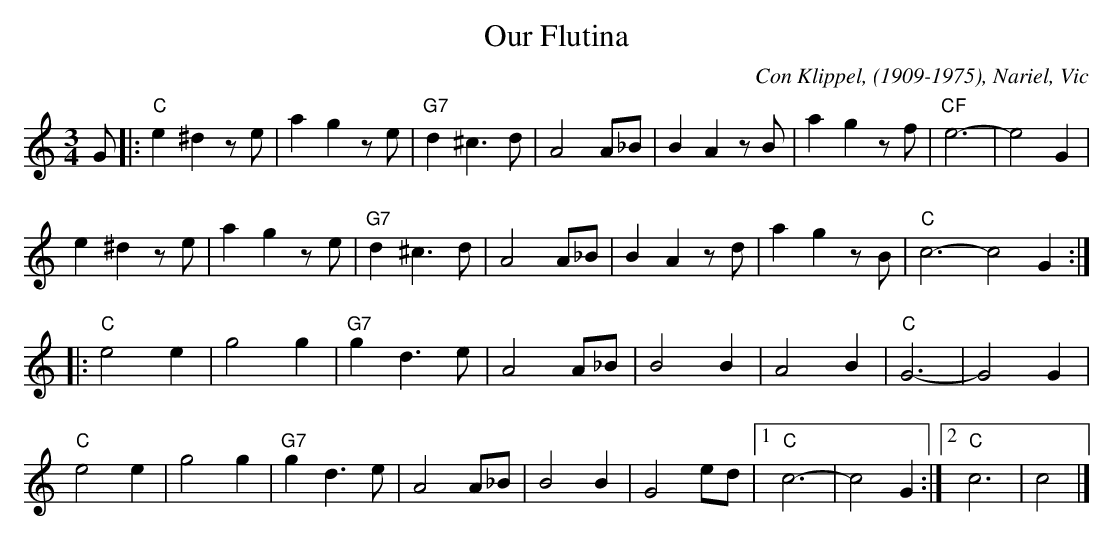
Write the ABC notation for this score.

X:1
T:Our Flutina
C:Con Klippel, (1909-1975), Nariel, Vic
M:3/4
L:1/8
K:C
G|:"C"e2^d2ze|a2g2ze|"G7"d2^c3d|A4A_B |B2A2zB |a2g2zf |"CF"e6- |e4G2|
e2^d2ze|a2g2ze|"G7"d2^c3d|A4A_B |B2A2zd |a2g2zB |"C"c6-c4G2:|
|:"C"e4e2 |g4g2 |"G7"g2d3e |A4A_B |B4B2 |A4B2 |"C"G6- | G4G2 |
"C"e4e2 |g4g2 |"G7"g2d3e |A4A_B |B4B2 | G4ed |1 "C"c6-|c4G2:|2"C"c6|c4|]
